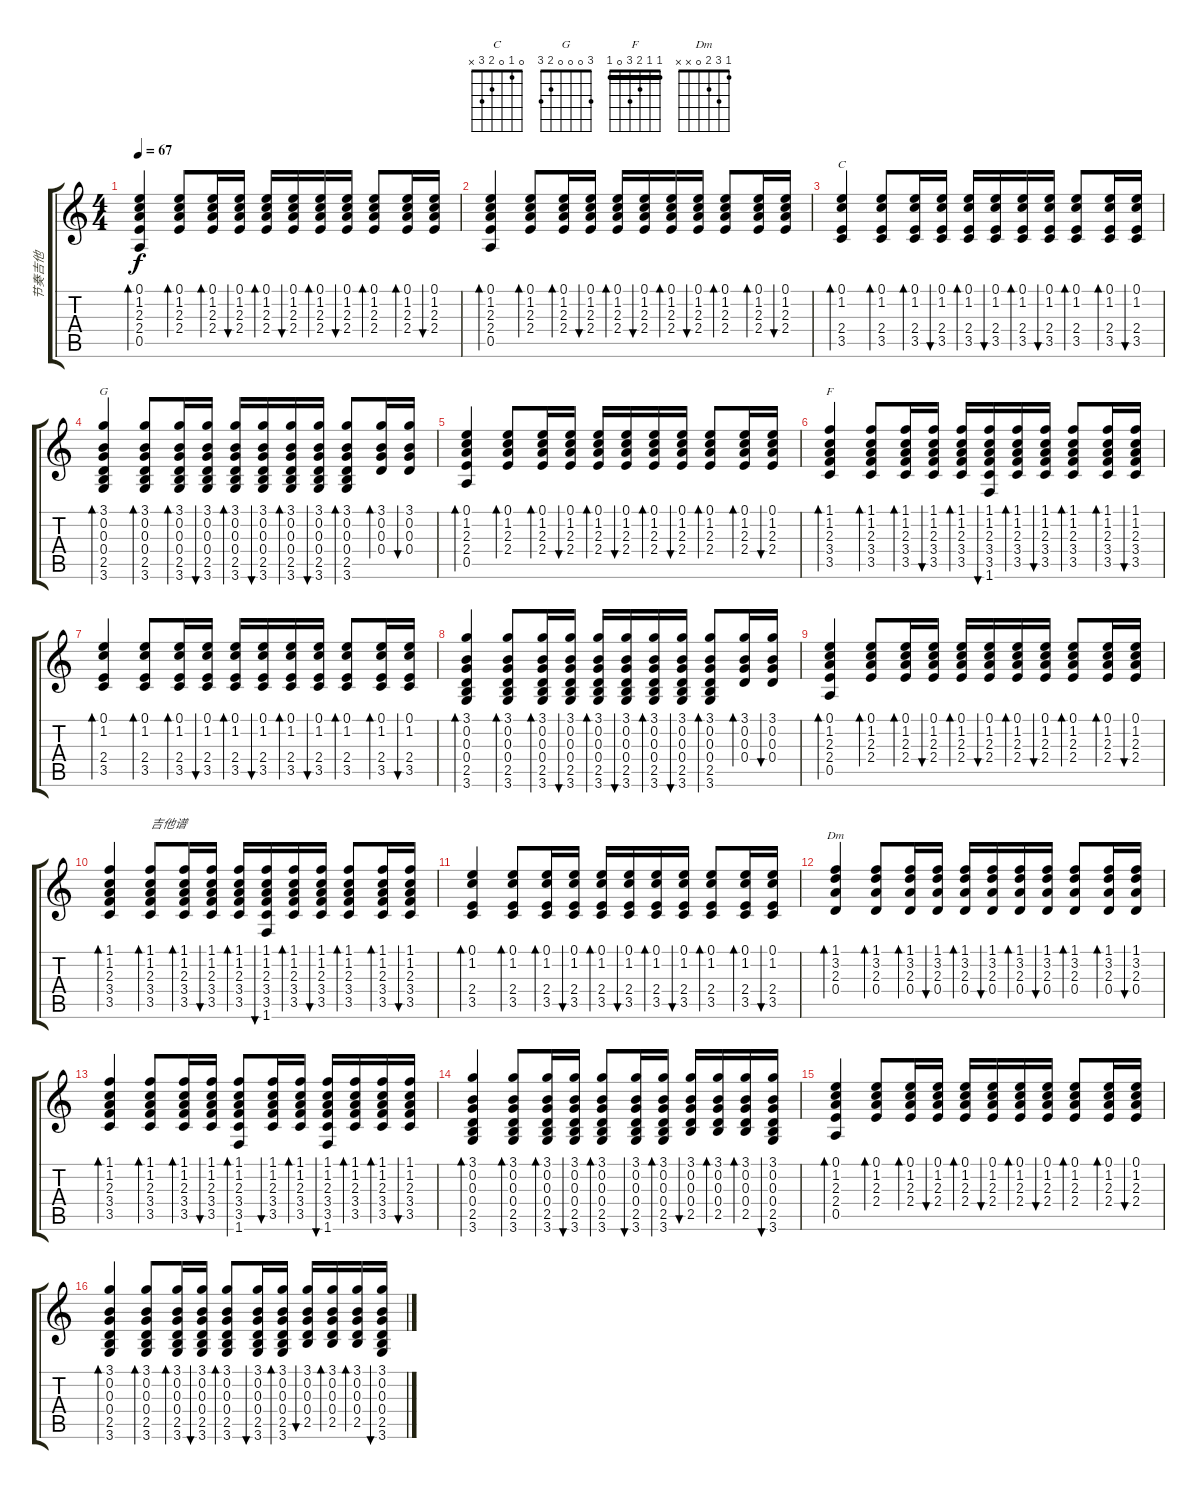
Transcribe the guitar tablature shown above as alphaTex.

\track ("节奏吉他" "节奏吉他") {instrument acousticguitarsteel}
\staff {score tabs}
\tuning (E4 B3 G3 D3 A2 E2) {hide}
\chord ("C" 0 1 0 2 3 x)
\chord ("G" 3 0 0 0 2 3)
\chord ("F" 1 1 2 3 0 1) {barre 1}
\chord ("Dm" 1 3 2 0 x x)
\ts (4 4)
\tempo 67
\clef g2
\ks c
(0.1 1.2 2.3 2.4 0.5).4{bd 30 dy f} (0.1 1.2 2.3 2.4).8{bd 30} (0.1 1.2 2.3 2.4).16{bd 30} (0.1 1.2 2.3 2.4).16{bu 30} (0.1 1.2 2.3 2.4).16{bd 30} (0.1 1.2 2.3 2.4).16{bu 30} (0.1 1.2 2.3 2.4).16{bd 30} (0.1 1.2 2.3 2.4).16{bu 30} (0.1 1.2 2.3 2.4).8{bd 30} (0.1 1.2 2.3 2.4).16{bd 30} (0.1 1.2 2.3 2.4).16{bu 30} |
(0.1 1.2 2.3 2.4 0.5).4{bd 30} (0.1 1.2 2.3 2.4).8{bd 30} (0.1 1.2 2.3 2.4).16{bd 30} (0.1 1.2 2.3 2.4).16{bu 30} (0.1 1.2 2.3 2.4).16{bd 30} (0.1 1.2 2.3 2.4).16{bu 30} (0.1 1.2 2.3 2.4).16{bd 30} (0.1 1.2 2.3 2.4).16{bu 30} (0.1 1.2 2.3 2.4).8{bd 30} (0.1 1.2 2.3 2.4).16{bd 30} (0.1 1.2 2.3 2.4).16{bu 30} |
(0.1 1.2 2.4 3.5).4{bd 30 ch "C"} (0.1 1.2 2.4 3.5).8{bd 30} (0.1 1.2 2.4 3.5).16{bd 30} (0.1 1.2 2.4 3.5).16{bu 30} (0.1 1.2 2.4 3.5).16{bd 30} (0.1 1.2 2.4 3.5).16{bu 30} (0.1 1.2 2.4 3.5).16{bd 30} (0.1 1.2 2.4 3.5).16{bu 30} (0.1 1.2 2.4 3.5).8{bd 30} (0.1 1.2 2.4 3.5).16{bd 30} (0.1 1.2 2.4 3.5).16{bu 30} |
(3.1 0.2 0.3 0.4 2.5 3.6).4{bd 30 ch "G"} (3.1 0.2 0.3 0.4 2.5 3.6).8{bd 30} (3.1 0.2 0.3 0.4 2.5 3.6).16{bd 30} (3.1 0.2 0.3 0.4 2.5 3.6).16{bu 30} (3.1 0.2 0.3 0.4 2.5 3.6).16{bd 30} (3.1 0.2 0.3 0.4 2.5 3.6).16{bu 30} (3.1 0.2 0.3 0.4 2.5 3.6).16{bd 30} (3.1 0.2 0.3 0.4 2.5 3.6).16{bu 30} (3.1 0.2 0.3 0.4 2.5 3.6).8{bd 30} (3.1 0.2 0.3 0.4).16{bd 30} (3.1 0.2 0.3 0.4).16{bu 30} |
(0.1 1.2 2.3 2.4 0.5).4{bd 30} (0.1 1.2 2.3 2.4).8{bd 30} (0.1 1.2 2.3 2.4).16{bd 30} (0.1 1.2 2.3 2.4).16{bu 30} (0.1 1.2 2.3 2.4).16{bd 30} (0.1 1.2 2.3 2.4).16{bu 30} (0.1 1.2 2.3 2.4).16{bd 30} (0.1 1.2 2.3 2.4).16{bu 30} (0.1 1.2 2.3 2.4).8{bd 30} (0.1 1.2 2.3 2.4).16{bd 30} (0.1 1.2 2.3 2.4).16{bu 30} |
(1.1 1.2 2.3 3.4 3.5).4{bd 30 ch "F"} (1.1 1.2 2.3 3.4 3.5).8{bd 30} (1.1 1.2 2.3 3.4 3.5).16{bd 30} (1.1 1.2 2.3 3.4 3.5).16{bu 30} (1.1 1.2 2.3 3.4 3.5).16{bd 30} (1.1 1.2 2.3 3.4 3.5 1.6).16{bu 30} (1.1 1.2 2.3 3.4 3.5).16{bd 30} (1.1 1.2 2.3 3.4 3.5).16{bu 30} (1.1 1.2 2.3 3.4 3.5).8{bd 30} (1.1 1.2 2.3 3.4 3.5).16{bd 30} (1.1 1.2 2.3 3.4 3.5).16{bu 30} |
(0.1 1.2 2.4 3.5).4{bd 30} (0.1 1.2 2.4 3.5).8{bd 30} (0.1 1.2 2.4 3.5).16{bd 30} (0.1 1.2 2.4 3.5).16{bu 30} (0.1 1.2 2.4 3.5).16{bd 30} (0.1 1.2 2.4 3.5).16{bu 30} (0.1 1.2 2.4 3.5).16{bd 30} (0.1 1.2 2.4 3.5).16{bu 30} (0.1 1.2 2.4 3.5).8{bd 30} (0.1 1.2 2.4 3.5).16{bd 30} (0.1 1.2 2.4 3.5).16{bu 30} |
(3.1 0.2 0.3 0.4 2.5 3.6).4{bd 30} (3.1 0.2 0.3 0.4 2.5 3.6).8{bd 30} (3.1 0.2 0.3 0.4 2.5 3.6).16{bd 30} (3.1 0.2 0.3 0.4 2.5 3.6).16{bu 30} (3.1 0.2 0.3 0.4 2.5 3.6).16{bd 30} (3.1 0.2 0.3 0.4 2.5 3.6).16{bu 30} (3.1 0.2 0.3 0.4 2.5 3.6).16{bd 30} (3.1 0.2 0.3 0.4 2.5 3.6).16{bu 30} (3.1 0.2 0.3 0.4 2.5 3.6).8{bd 30} (3.1 0.2 0.3 0.4).16{bd 30} (3.1 0.2 0.3 0.4).16{bu 30} |
(0.1 1.2 2.3 2.4 0.5).4{bd 30} (0.1 1.2 2.3 2.4).8{bd 30} (0.1 1.2 2.3 2.4).16{bd 30} (0.1 1.2 2.3 2.4).16{bu 30} (0.1 1.2 2.3 2.4).16{bd 30} (0.1 1.2 2.3 2.4).16{bu 30} (0.1 1.2 2.3 2.4).16{bd 30} (0.1 1.2 2.3 2.4).16{bu 30} (0.1 1.2 2.3 2.4).8{bd 30} (0.1 1.2 2.3 2.4).16{bd 30} (0.1 1.2 2.3 2.4).16{bu 30} |
(1.1 1.2 2.3 3.4 3.5).4{bd 30} (1.1 1.2 2.3 3.4 3.5).8{bd 30 txt "吉他谱"} (1.1 1.2 2.3 3.4 3.5).16{bd 30} (1.1 1.2 2.3 3.4 3.5).16{bu 30} (1.1 1.2 2.3 3.4 3.5).16{bd 30} (1.1 1.2 2.3 3.4 3.5 1.6).16{bu 30} (1.1 1.2 2.3 3.4 3.5).16{bd 30} (1.1 1.2 2.3 3.4 3.5).16{bu 30} (1.1 1.2 2.3 3.4 3.5).8{bd 30} (1.1 1.2 2.3 3.4 3.5).16{bd 30} (1.1 1.2 2.3 3.4 3.5).16{bu 30} |
(0.1 1.2 2.4 3.5).4{bd 30} (0.1 1.2 2.4 3.5).8{bd 30} (0.1 1.2 2.4 3.5).16{bd 30} (0.1 1.2 2.4 3.5).16{bu 30} (0.1 1.2 2.4 3.5).16{bd 30} (0.1 1.2 2.4 3.5).16{bu 30} (0.1 1.2 2.4 3.5).16{bd 30} (0.1 1.2 2.4 3.5).16{bu 30} (0.1 1.2 2.4 3.5).8{bd 30} (0.1 1.2 2.4 3.5).16{bd 30} (0.1 1.2 2.4 3.5).16{bu 30} |
(1.1 3.2 2.3 0.4).4{bd 30 ch "Dm"} (1.1 3.2 2.3 0.4).8{bd 30} (1.1 3.2 2.3 0.4).16{bd 30} (1.1 3.2 2.3 0.4).16{bu 30} (1.1 3.2 2.3 0.4).16{bd 30} (1.1 3.2 2.3 0.4).16{bu 30} (1.1 3.2 2.3 0.4).16{bd 30} (1.1 3.2 2.3 0.4).16{bu 30} (1.1 3.2 2.3 0.4).8{bd 30} (1.1 3.2 2.3 0.4).16{bd 30} (1.1 3.2 2.3 0.4).16{bu 30} |
(1.1 1.2 2.3 3.4 3.5).4{bd 30} (1.1 1.2 2.3 3.4 3.5).8{bd 30} (1.1 1.2 2.3 3.4 3.5).16{bd 30} (1.1 1.2 2.3 3.4 3.5).16{bu 30} (1.1 1.2 2.3 3.4 3.5 1.6).8{bd 30} (1.1 1.2 2.3 3.4 3.5).16{bu 30} (1.1 1.2 2.3 3.4 3.5).16{bd 30} (1.1 1.2 2.3 3.4 3.5 1.6).16{bu 30} (1.1 1.2 2.3 3.4 3.5).16{bd 30} (1.1 1.2 2.3 3.4 3.5).16{bd 30} (1.1 1.2 2.3 3.4 3.5).16{bu 30} |
(3.1 0.2 0.3 0.4 2.5 3.6).4{bd 30} (3.1 0.2 0.3 0.4 2.5 3.6).8{bd 30} (3.1 0.2 0.3 0.4 2.5 3.6).16{bd 30} (3.1 0.2 0.3 0.4 2.5 3.6).16{bu 30} (3.1 0.2 0.3 0.4 2.5 3.6).8{bd 30} (3.1 0.2 0.3 0.4 2.5 3.6).16{bu 30} (3.1 0.2 0.3 0.4 2.5 3.6).16{bd 30} (3.1 0.2 0.3 0.4 2.5).16{bu 30} (3.1 0.2 0.3 0.4 2.5).16{bd 30} (3.1 0.2 0.3 0.4 2.5).16{bd 30} (3.1 0.2 0.3 0.4 2.5 3.6).16{bu 30} |
(0.1 1.2 2.3 2.4 0.5).4{bd 30} (0.1 1.2 2.3 2.4).8{bd 30} (0.1 1.2 2.3 2.4).16{bd 30} (0.1 1.2 2.3 2.4).16{bu 30} (0.1 1.2 2.3 2.4).16{bd 30} (0.1 1.2 2.3 2.4).16{bu 30} (0.1 1.2 2.3 2.4).16{bd 30} (0.1 1.2 2.3 2.4).16{bu 30} (0.1 1.2 2.3 2.4).8{bd 30} (0.1 1.2 2.3 2.4).16{bd 30} (0.1 1.2 2.3 2.4).16{bu 30} |
(3.1 0.2 0.3 0.4 2.5 3.6).4{bd 30} (3.1 0.2 0.3 0.4 2.5 3.6).8{bd 30} (3.1 0.2 0.3 0.4 2.5 3.6).16{bd 30} (3.1 0.2 0.3 0.4 2.5 3.6).16{bu 30} (3.1 0.2 0.3 0.4 2.5 3.6).8{bd 30} (3.1 0.2 0.3 0.4 2.5 3.6).16{bu 30} (3.1 0.2 0.3 0.4 2.5 3.6).16{bd 30} (3.1 0.2 0.3 0.4 2.5).16{bu 30} (3.1 0.2 0.3 0.4 2.5).16{bd 30} (3.1 0.2 0.3 0.4 2.5).16{bd 30} (3.1 0.2 0.3 0.4 2.5 3.6).16{bu 30}
